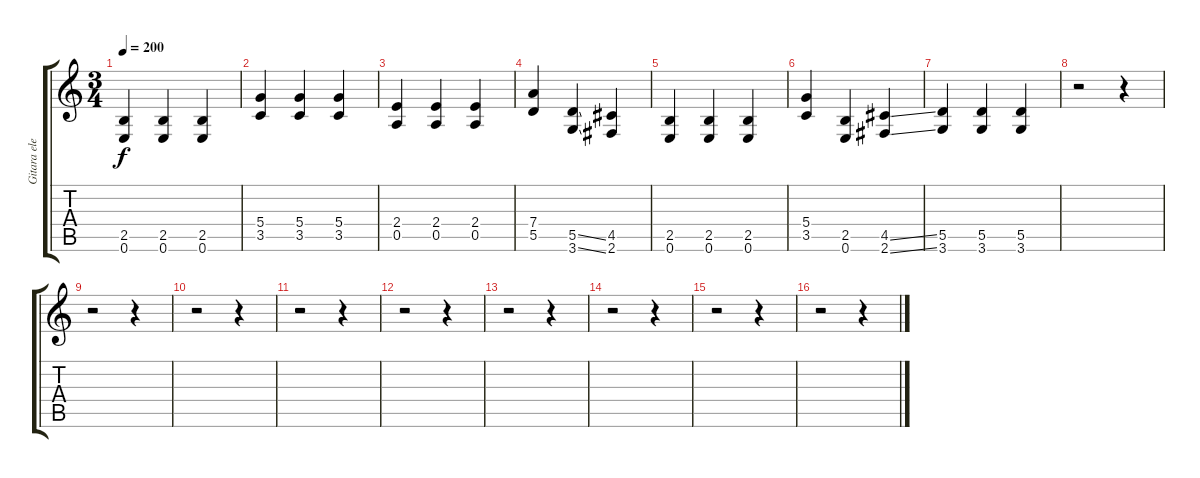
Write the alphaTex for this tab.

\track ("Gitara elektryczna 2" "Gitara ele") {instrument overdrivenguitar}
\staff {score tabs}
\tuning (E4 B3 G3 D3 A2 E2) {hide}
\ts (3 4)
\tempo 200
\clef g2
\ks c
(2.5 0.6).4{dy f} (2.5 0.6).4 (2.5 0.6).4 |
(5.4 3.5).4 (5.4 3.5).4 (5.4 3.5).4 |
(2.4 0.5).4 (2.4 0.5).4 (2.4 0.5).4 |
(7.4 5.5).4 (5.5{ss} 3.6{ss}).4 (4.5 2.6).4 |
(2.5 0.6).4 (2.5 0.6).4 (2.5 0.6).4 |
(5.4 3.5).4 (2.5 0.6).4 (4.5{ss} 2.6{ss}).4 |
(5.5 3.6).4 (5.5 3.6).4 (5.5 3.6).4 |
r.2 r.4 |
r.2 r.4 |
r.2 r.4 |
r.2 r.4 |
r.2 r.4 |
r.2 r.4 |
r.2 r.4 |
r.2 r.4 |
r.2 r.4
